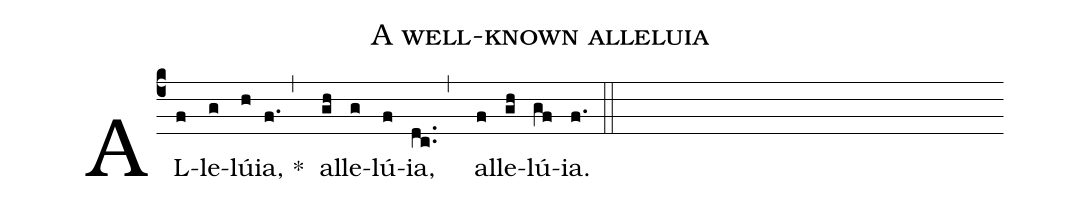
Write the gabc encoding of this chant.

name: A well-known alleluia;
%%
(c4) AL(f)le(g)lú(h)ia, *(f.,) al(gh)le(g)lú(f)ia,(dc..,) al(f)le(gh)lú(gf)ia.(f.::)
